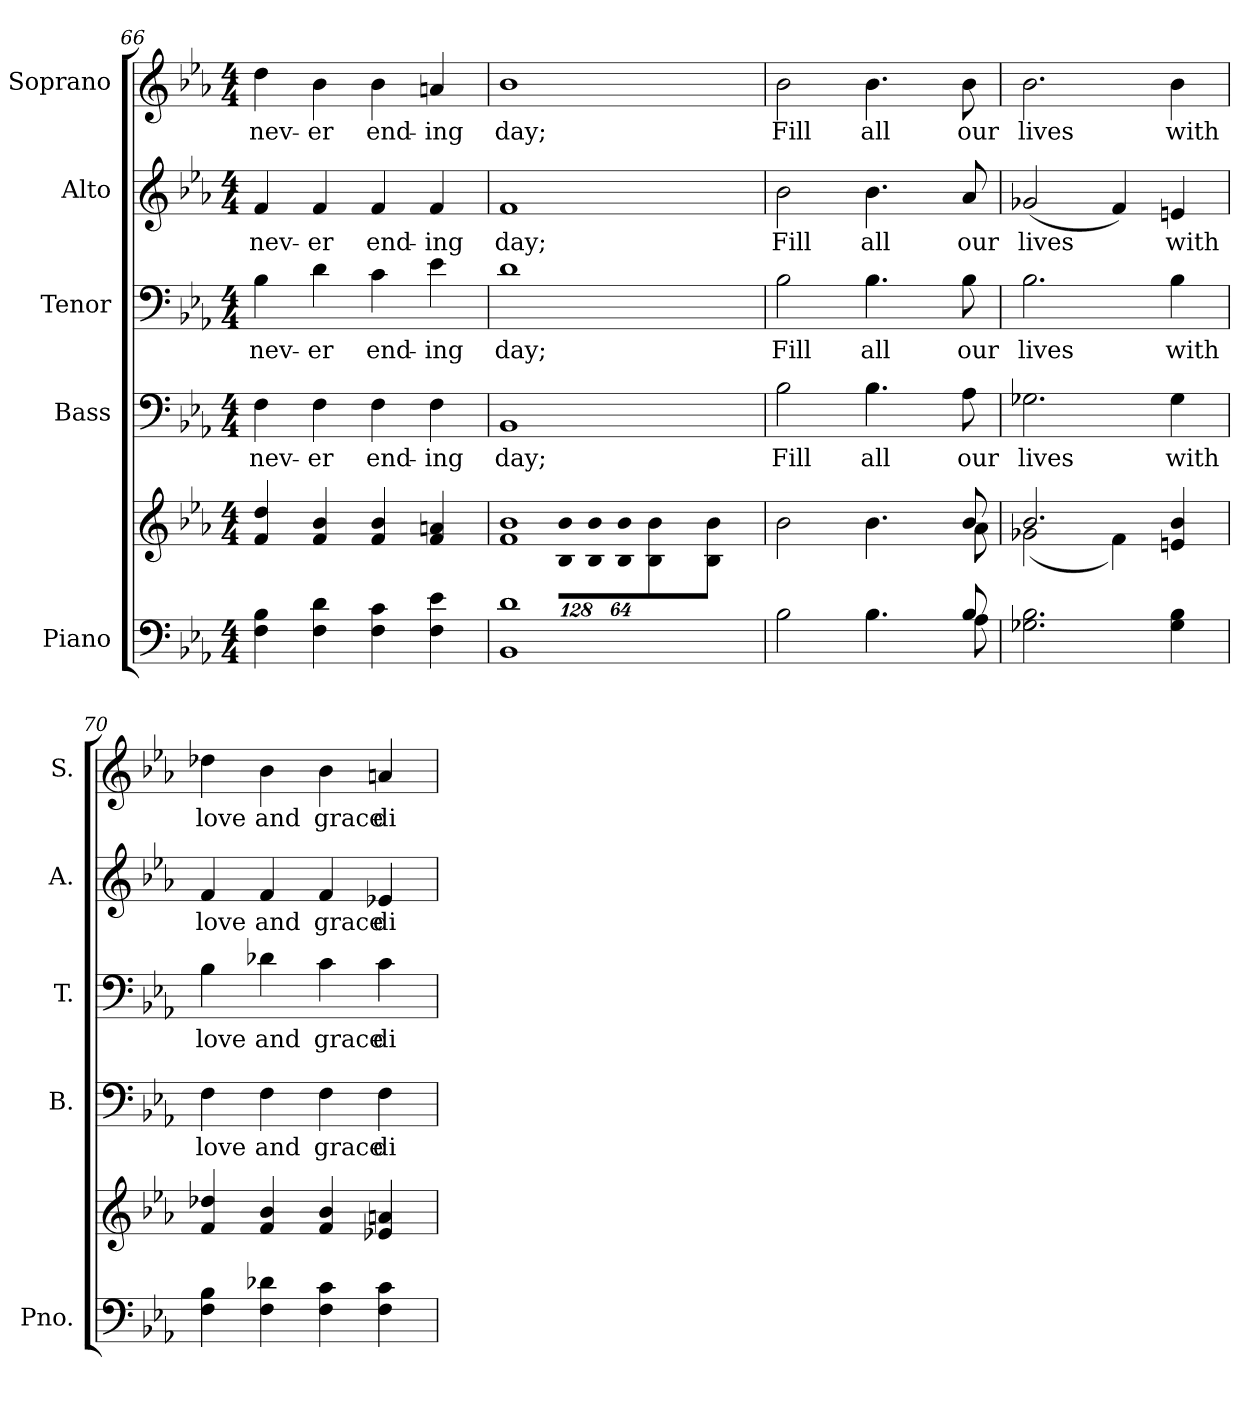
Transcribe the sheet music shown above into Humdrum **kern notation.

**kern	**kern	**kern	**text	**kern	**text	**kern	**text	**kern	**text
*part5	*part5	*part4	*part4	*part3	*part3	*part2	*part2	*part1	*part1
*staff6	*staff5	*staff4	*staff4	*staff3	*staff3	*staff2	*staff2	*staff1	*staff1
*I"Piano	*	*I"Bass	*	*I"Tenor	*	*I"Alto	*	*I"Soprano	*
*I'Pno.	*	*I'B.	*	*I'T.	*	*I'A.	*	*I'S.	*
*clefF4	*clefG2	*clefF4	*	*clefF4	*	*clefG2	*	*clefG2	*
*k[b-e-a-]	*k[b-e-a-]	*k[b-e-a-]	*	*k[b-e-a-]	*	*k[b-e-a-]	*	*k[b-e-a-]	*
*E-:	*E-:	*E-:	*	*E-:	*	*E-:	*	*E-:	*
*M4/4	*M4/4	*M4/4	*	*M4/4	*	*M4/4	*	*M4/4	*
=66	=66	=66	=66	=66	=66	=66	=66	=66	=66
!	!	!	!LO:LY:b:color=#000000	!	!	!	!	!	!
!	!	!	!	!	!LO:LY:b:color=#000000	!	!	!	!
!	!	!	!	!	!	!	!LO:LY:b:color=#000000	!	!
!	!	!	!	!	!	!	!	!	!LO:LY:b:color=#000000
4Fi\ 4B-i	4fi/ 4ddi	4Fi\	nev-	4B-i\	nev-	4fi/	nev-	4ddi\	nev-
!	!	!	!LO:LY:b:color=#000000	!	!	!	!	!	!
!	!	!	!	!	!LO:LY:b:color=#000000	!	!	!	!
!	!	!	!	!	!	!	!LO:LY:b:color=#000000	!	!
!	!	!	!	!	!	!	!	!	!LO:LY:b:color=#000000
4Fi\ 4di	4fi/ 4b-i	4Fi\	-er	4di\	-er	4fi/	-er	4b-i\	-er
!	!	!	!LO:LY:b:color=#000000	!	!	!	!	!	!
!	!	!	!	!	!LO:LY:b:color=#000000	!	!	!	!
!	!	!	!	!	!	!	!LO:LY:b:color=#000000	!	!
!	!	!	!	!	!	!	!	!	!LO:LY:b:color=#000000
4Fi\ 4ci	4fi/ 4b-i	4Fi\	end-	4ci\	end-	4fi/	end-	4b-i\	end-
!	!	!	!LO:LY:b:color=#000000	!	!	!	!	!	!
!	!	!	!	!	!LO:LY:b:color=#000000	!	!	!	!
!	!	!	!	!	!	!	!LO:LY:b:color=#000000	!	!
!	!	!	!	!	!	!	!	!	!LO:LY:b:color=#000000
4Fi\ 4e-i	4fi/ 4ani	4Fi\	-ing	4e-i\	-ing	4fi/	-ing	4ani/	-ing
!!LO:PB:g=z
=67	=67	=67	=67	=67	=67	=67	=67	=67	=67
*	*^	*	*	*	*	*	*	*	*
!	!	!	!	!LO:LY:b:color=#000000	!	!	!	!	!	!
!	!	!	!	!	!	!LO:LY:b:color=#000000	!	!	!	!
!	!	!	!	!	!	!	!	!LO:LY:b:color=#000000	!	!
!	!	!	!	!	!	!	!	!	!	!LO:LY:b:color=#000000
1BB-i 1di	1fi 1b-i	4ryy	1BB-i	day;	1di	day;	1fi	day;	1b-i	day;
*	*	*Xbrackettup	*	*	*	*	*	*	*	*
!	!	!LO:N:vis=8	!	!	!	!	!	!	!	!
.	.	1024%85B-i\ 1024%85b-iL	.	.	.	.	.	.	.	.
!	!	!LO:N:vis=8	!	!	!	!	!	!	!	!
.	.	1024%85B-i\ 1024%85b-i	.	.	.	.	.	.	.	.
!	!	!LO:N:vis=8	!	!	!	!	!	!	!	!
.	.	512%43B-i\ 512%43b-iJ	.	.	.	.	.	.	.	.
.	.	4B-i\ 4b-i	.	.	.	.	.	.	.	.
.	.	4B-i\ 4b-i	.	.	.	.	.	.	.	.
=68	=68	=68	=68	=68	=68	=68	=68	=68	=68	=68
*^	*	*	*	*	*	*	*	*	*	*
!	!	!	!	!	!LO:LY:b:color=#000000	!	!	!	!	!	!
!	!	!	!	!	!	!	!LO:LY:b:color=#000000	!	!	!	!
!	!	!	!	!	!	!	!	!	!LO:LY:b:color=#000000	!	!
!	!	!	!	!	!	!	!	!	!	!	!LO:LY:b:color=#000000
2B-i\	2ryy	2b-i\	2ryy	2B-i\	Fill	2B-i\	Fill	2b-i\	Fill	2b-i\	Fill
!	!	!	!	!	!LO:LY:b:color=#000000	!	!	!	!	!	!
!	!	!	!	!	!	!	!LO:LY:b:color=#000000	!	!	!	!
!	!	!	!	!	!	!	!	!	!LO:LY:b:color=#000000	!	!
!	!	!	!	!	!	!	!	!	!	!	!LO:LY:b:color=#000000
4.B-i\	4ryy	4.b-i\	4ryy	4.B-i\	all	4.B-i\	all	4.b-i\	all	4.b-i\	all
.	8ryy	.	8ryy	.	.	.	.	.	.	.	.
!	!	!	!	!	!LO:LY:b:color=#000000	!	!	!	!	!	!
!	!	!	!	!	!	!	!LO:LY:b:color=#000000	!	!	!	!
!	!	!	!	!	!	!	!	!	!LO:LY:b:color=#000000	!	!
!	!	!	!	!	!	!	!	!	!	!	!LO:LY:b:color=#000000
8B-i/	8A-i\	8b-i/	8a-i\	8A-i\	our	8B-i\	our	8a-i/	our	8b-i\	our
*v	*v	*	*	*	*	*	*	*	*	*	*
=69	=69	=69	=69	=69	=69	=69	=69	=69	=69	=69
*^	*	*	*	*	*	*	*	*	*	*
!	!	!	!	!	!LO:LY:b:color=#000000	!	!	!	!	!	!
*v	*v	*	*	*	*	*	*	*	*	*	*
*^	*	*	*	*	*	*	*	*	*	*
!	!	!	!	!	!	!	!LO:LY:b:color=#000000	!	!	!	!
*v	*v	*	*	*	*	*	*	*	*	*	*
*^	*	*	*	*	*	*	*	*	*	*
!	!	!	!	!	!	!	!	!	!LO:LY:b:color=#000000	!	!
*v	*v	*	*	*	*	*	*	*	*	*	*
*^	*	*	*	*	*	*	*	*	*	*
!	!	!	!	!	!	!	!	!	!	!	!LO:LY:b:color=#000000
*v	*v	*	*	*	*	*	*	*	*	*	*
2.G-Xi\ 2.B-i	2.b-i/	(2g-Xi\	2.G-Xi\	lives	2.B-i\	lives	(2g-Xi/	lives	2.b-i\	lives
.	.	4fi\)	.	.	.	.	4fi/)	.	.	.
!	!	!	!	!LO:LY:b:color=#000000	!	!	!	!	!	!
!	!	!	!	!	!	!LO:LY:b:color=#000000	!	!	!	!
!	!	!	!	!	!	!	!	!LO:LY:b:color=#000000	!	!
!	!	!	!	!	!	!	!	!	!	!LO:LY:b:color=#000000
4G-i\ 4B-i	4eni/ 4b-i	4ryy	4G-i\	with	4B-i\	with	4eni/	with	4b-i\	with
*	*v	*v	*	*	*	*	*	*	*	*
!!LO:PB:g=z
=70	=70	=70	=70	=70	=70	=70	=70	=70	=70
*	*^	*	*	*	*	*	*	*	*
!	!	!	!	!LO:LY:b:color=#000000	!	!	!	!	!	!
*	*v	*v	*	*	*	*	*	*	*	*
*	*^	*	*	*	*	*	*	*	*
!	!	!	!	!	!	!LO:LY:b:color=#000000	!	!	!	!
*	*v	*v	*	*	*	*	*	*	*	*
*	*^	*	*	*	*	*	*	*	*
!	!	!	!	!	!	!	!	!LO:LY:b:color=#000000	!	!
*	*v	*v	*	*	*	*	*	*	*	*
*	*^	*	*	*	*	*	*	*	*
!	!	!	!	!	!	!	!	!	!	!LO:LY:b:color=#000000
*	*v	*v	*	*	*	*	*	*	*	*
4Fi\ 4B-i	4fi/ 4dd-Xi	4Fi\	love	4B-i\	love	4fi/	love	4dd-Xi\	love
!	!	!	!LO:LY:b:color=#000000	!	!	!	!	!	!
!	!	!	!	!	!LO:LY:b:color=#000000	!	!	!	!
!	!	!	!	!	!	!	!LO:LY:b:color=#000000	!	!
!	!	!	!	!	!	!	!	!	!LO:LY:b:color=#000000
4Fi\ 4d-Xi	4fi/ 4b-i	4Fi\	and	4d-Xi\	and	4fi/	and	4b-i\	and
!	!	!	!LO:LY:b:color=#000000	!	!	!	!	!	!
!	!	!	!	!	!LO:LY:b:color=#000000	!	!	!	!
!	!	!	!	!	!	!	!LO:LY:b:color=#000000	!	!
!	!	!	!	!	!	!	!	!	!LO:LY:b:color=#000000
4Fi\ 4ci	4fi/ 4b-i	4Fi\	grace	4ci\	grace	4fi/	grace	4b-i\	grace
!	!	!	!LO:LY:b:color=#000000	!	!	!	!	!	!
!	!	!	!	!	!LO:LY:b:color=#000000	!	!	!	!
!	!	!	!	!	!	!	!LO:LY:b:color=#000000	!	!
!	!	!	!	!	!	!	!	!	!LO:LY:b:color=#000000
4Fi\ 4ci	4e-Xi/ 4ani	4Fi\	di-	4ci\	di-	4e-Xi/	di-	4ani/	di-
=	=	=	=	=	=	=	=	=	=
*-	*-	*-	*-	*-	*-	*-	*-	*-	*-
